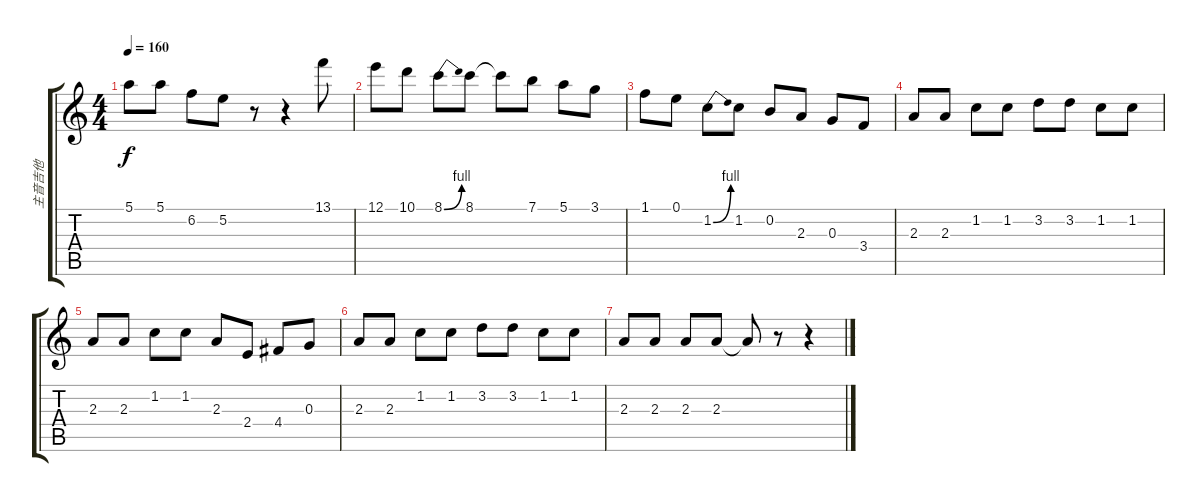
\track ("主音吉他" "主音吉他") {instrument distortionguitar}
\staff {score tabs}
\tuning (E4 B3 G3 D3 A2 E2) {hide}
\ts (4 4)
\tempo 160
\clef g2
\ks c
5.1.8{dy f} 5.1.8 6.2.8 5.2.8 r.8 r.4 13.1.8 |
12.1.8 10.1.8 8.1{be (bend 0 0 60 4)}.8 8.1.8 8.1{t}.8 7.1.8 5.1.8 3.1.8 |
1.1.8 0.1.8 1.2{be (bend 0 0 60 4)}.8 1.2.8 0.2.8 2.3.8 0.3.8 3.4.8 |
2.3.8 2.3.8 1.2.8 1.2.8 3.2.8 3.2.8 1.2.8 1.2.8 |
2.3.8 2.3.8 1.2.8 1.2.8 2.3.8 2.4.8 4.4.8 0.3.8 |
2.3.8 2.3.8 1.2.8 1.2.8 3.2.8 3.2.8 1.2.8 1.2.8 |
2.3.8 2.3.8 2.3.8 2.3.8 2.3{t}.8 r.8 r.4
